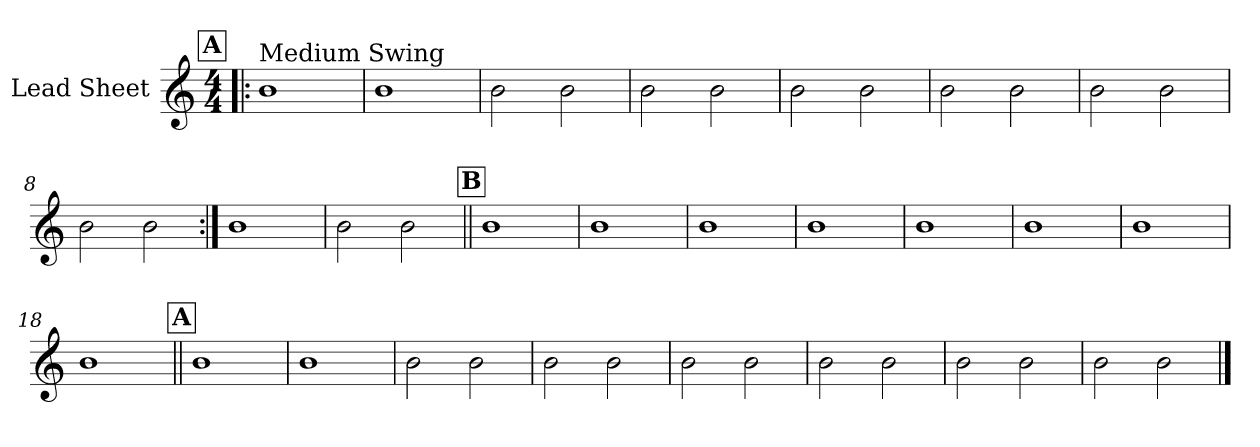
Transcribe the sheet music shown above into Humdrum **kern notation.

**kern
*part1
*staff1
*I"Lead Sheet
*clefG2
*k[]
*M4/4
!!LO:REH:place=s1:a:fs=14:t=A
=1!|:
!LO:TX:a:t=Medium Swing
1b
=2
1b
=3
2b\
2b\
=4
2b\
2b\
!!LO:LB:g=z
=5
2b\
2b\
=6
2b\
2b\
=7
2b\
2b\
=8
2b\
2b\
!!LO:LB:g=z
=9:|!
1b
=10
2b\
2b\
!!LO:LB:g=z
!!LO:REH:place=s1:a:fs=14:t=B
=11||
1b
=12
1b
=13
1b
=14
1b
!!LO:LB:g=z
=15
1b
=16
1b
=17
1b
=18
1b
!!LO:LB:g=z
!!LO:REH:place=s1:a:fs=14:t=A
=19||
1b
=20
1b
=21
2b\
2b\
=22
2b\
2b\
!!LO:LB:g=z
=23
2b\
2b\
=24
2b\
2b\
=25
2b\
2b\
=26
2b\
2b\
==
*-
